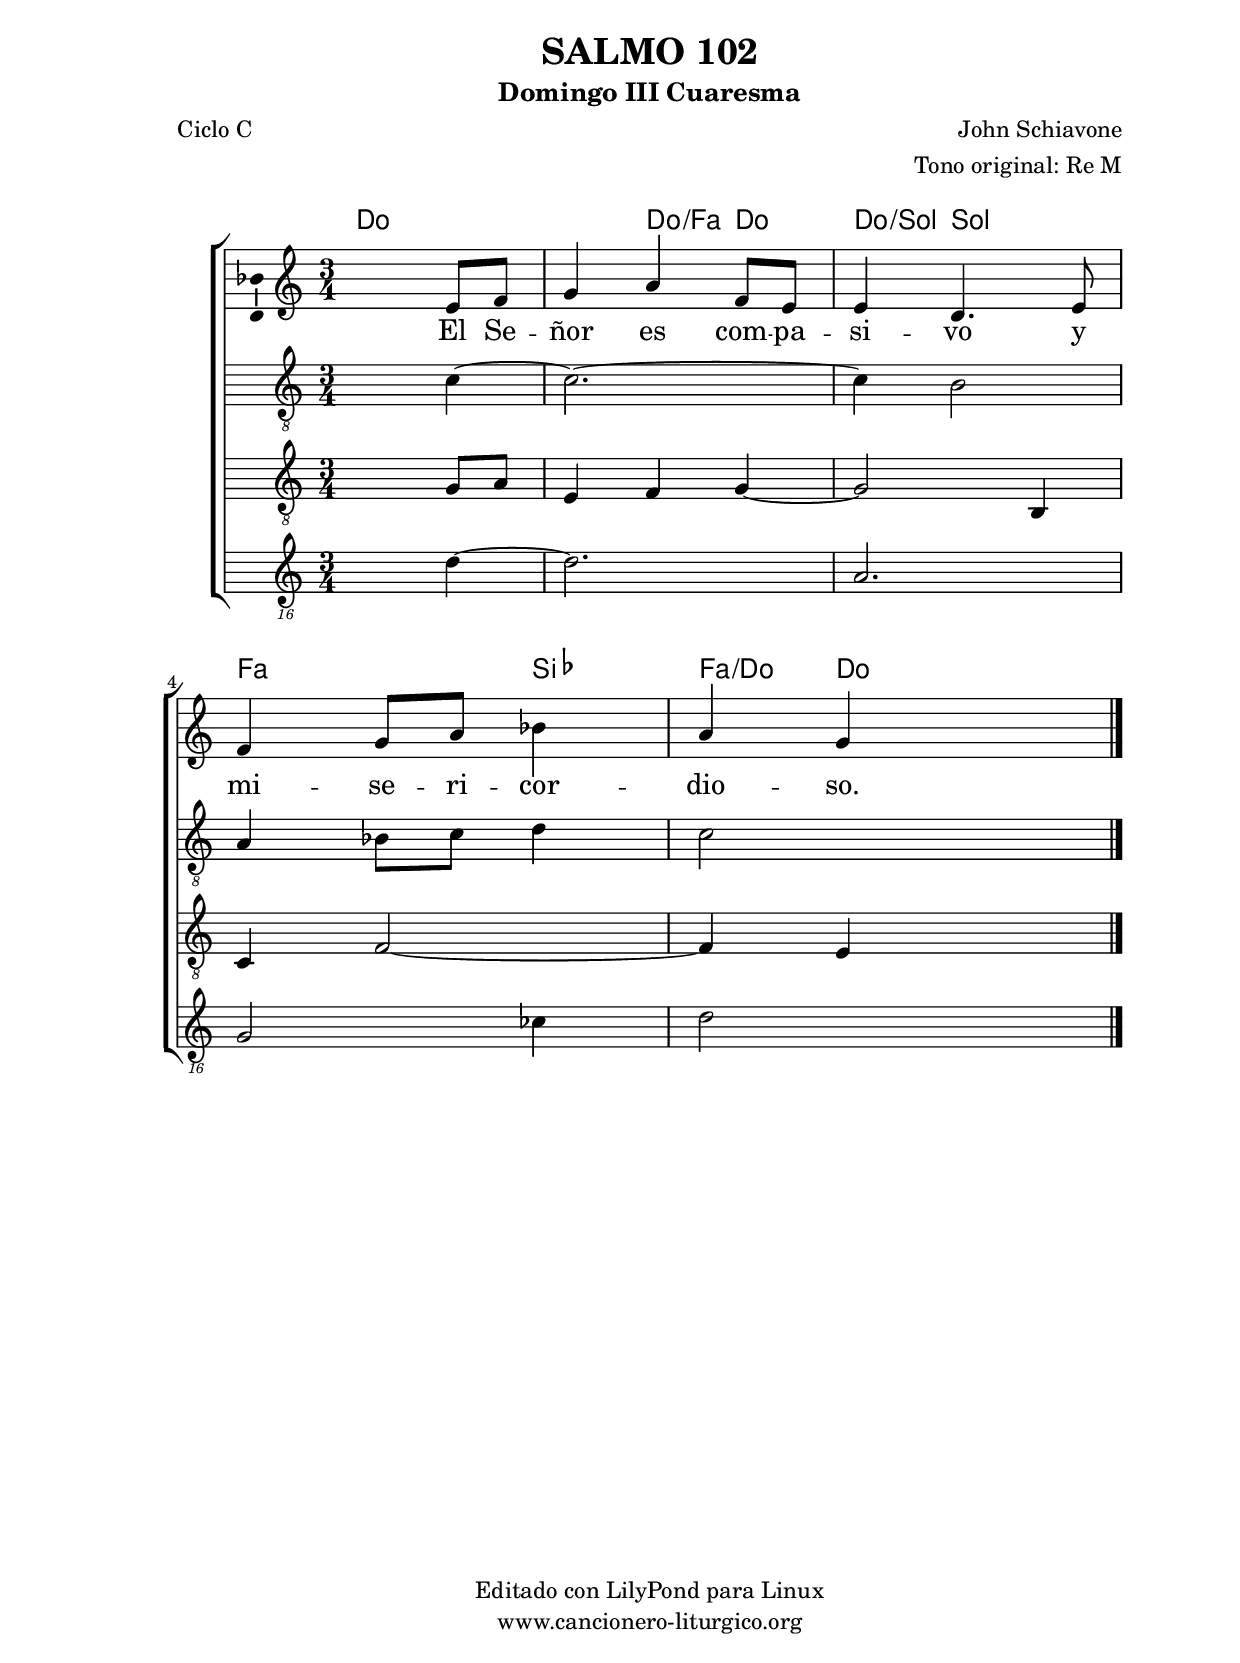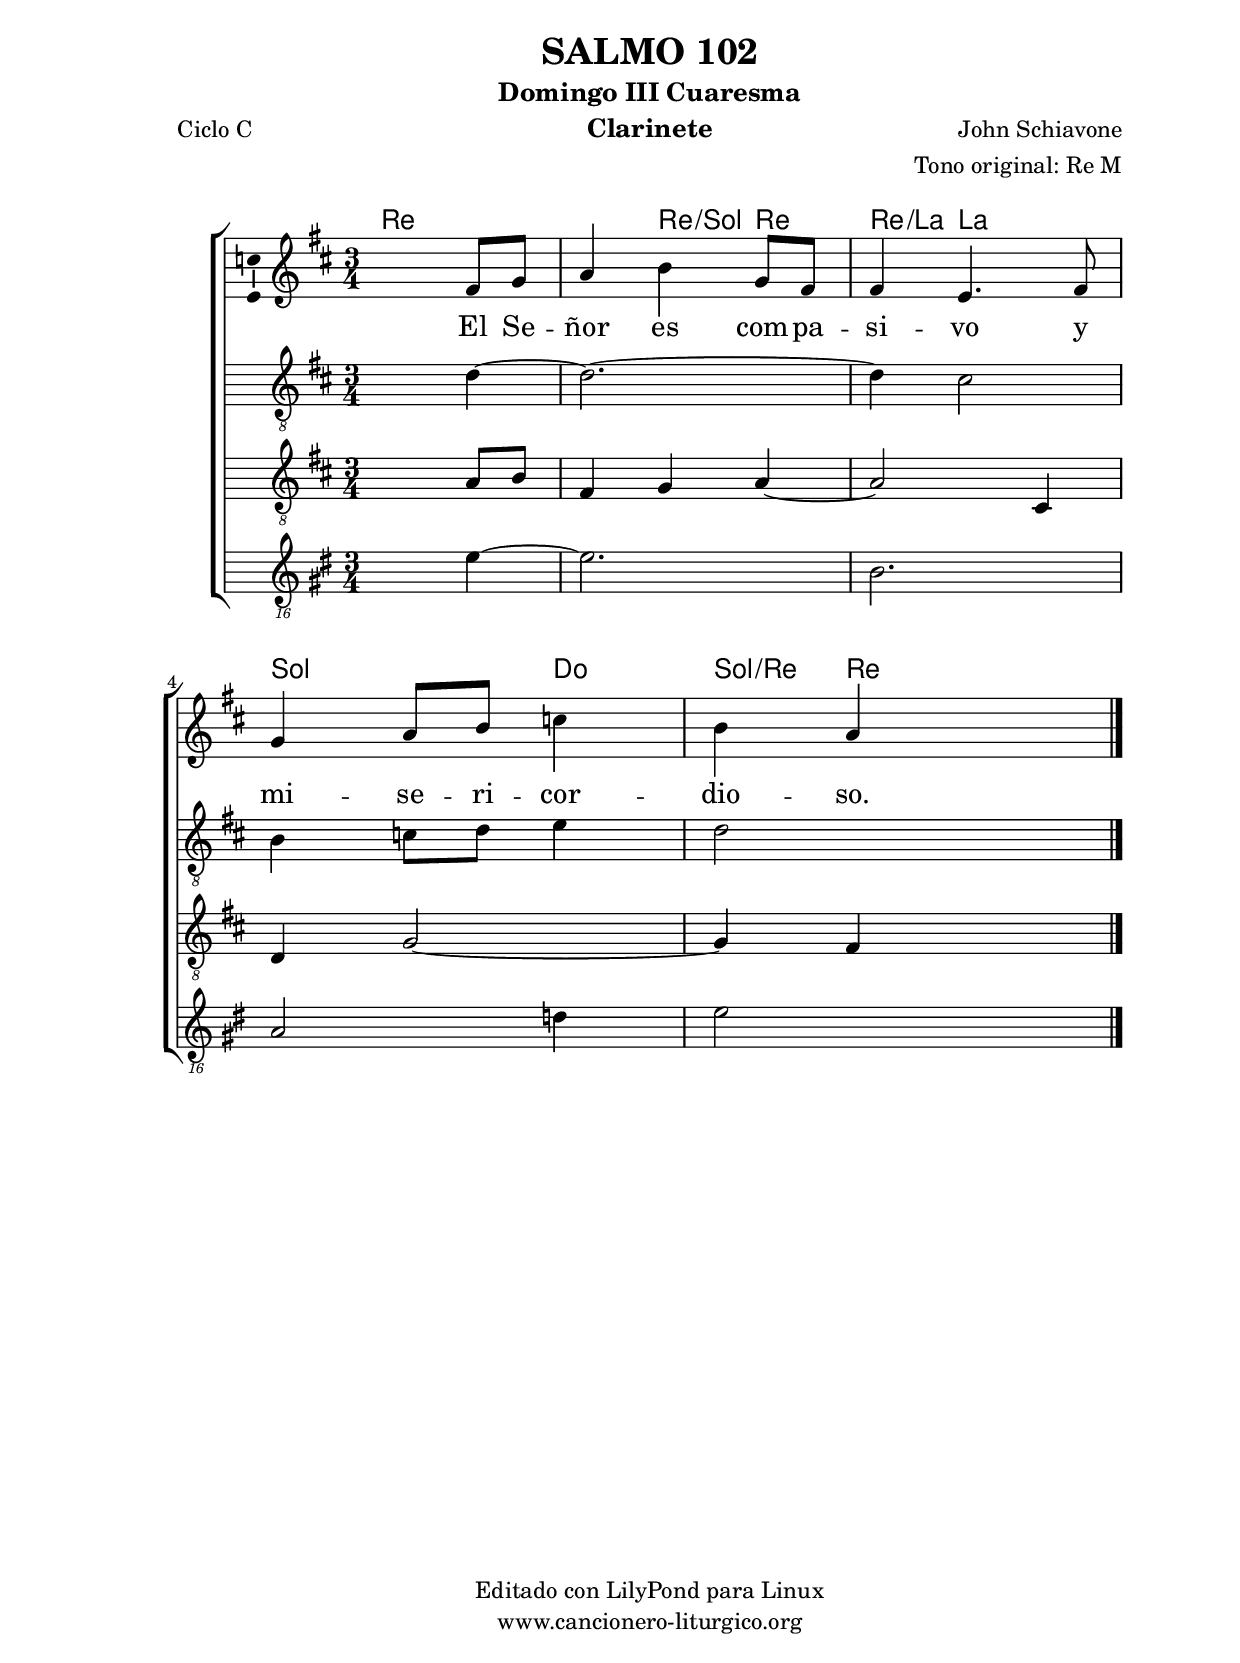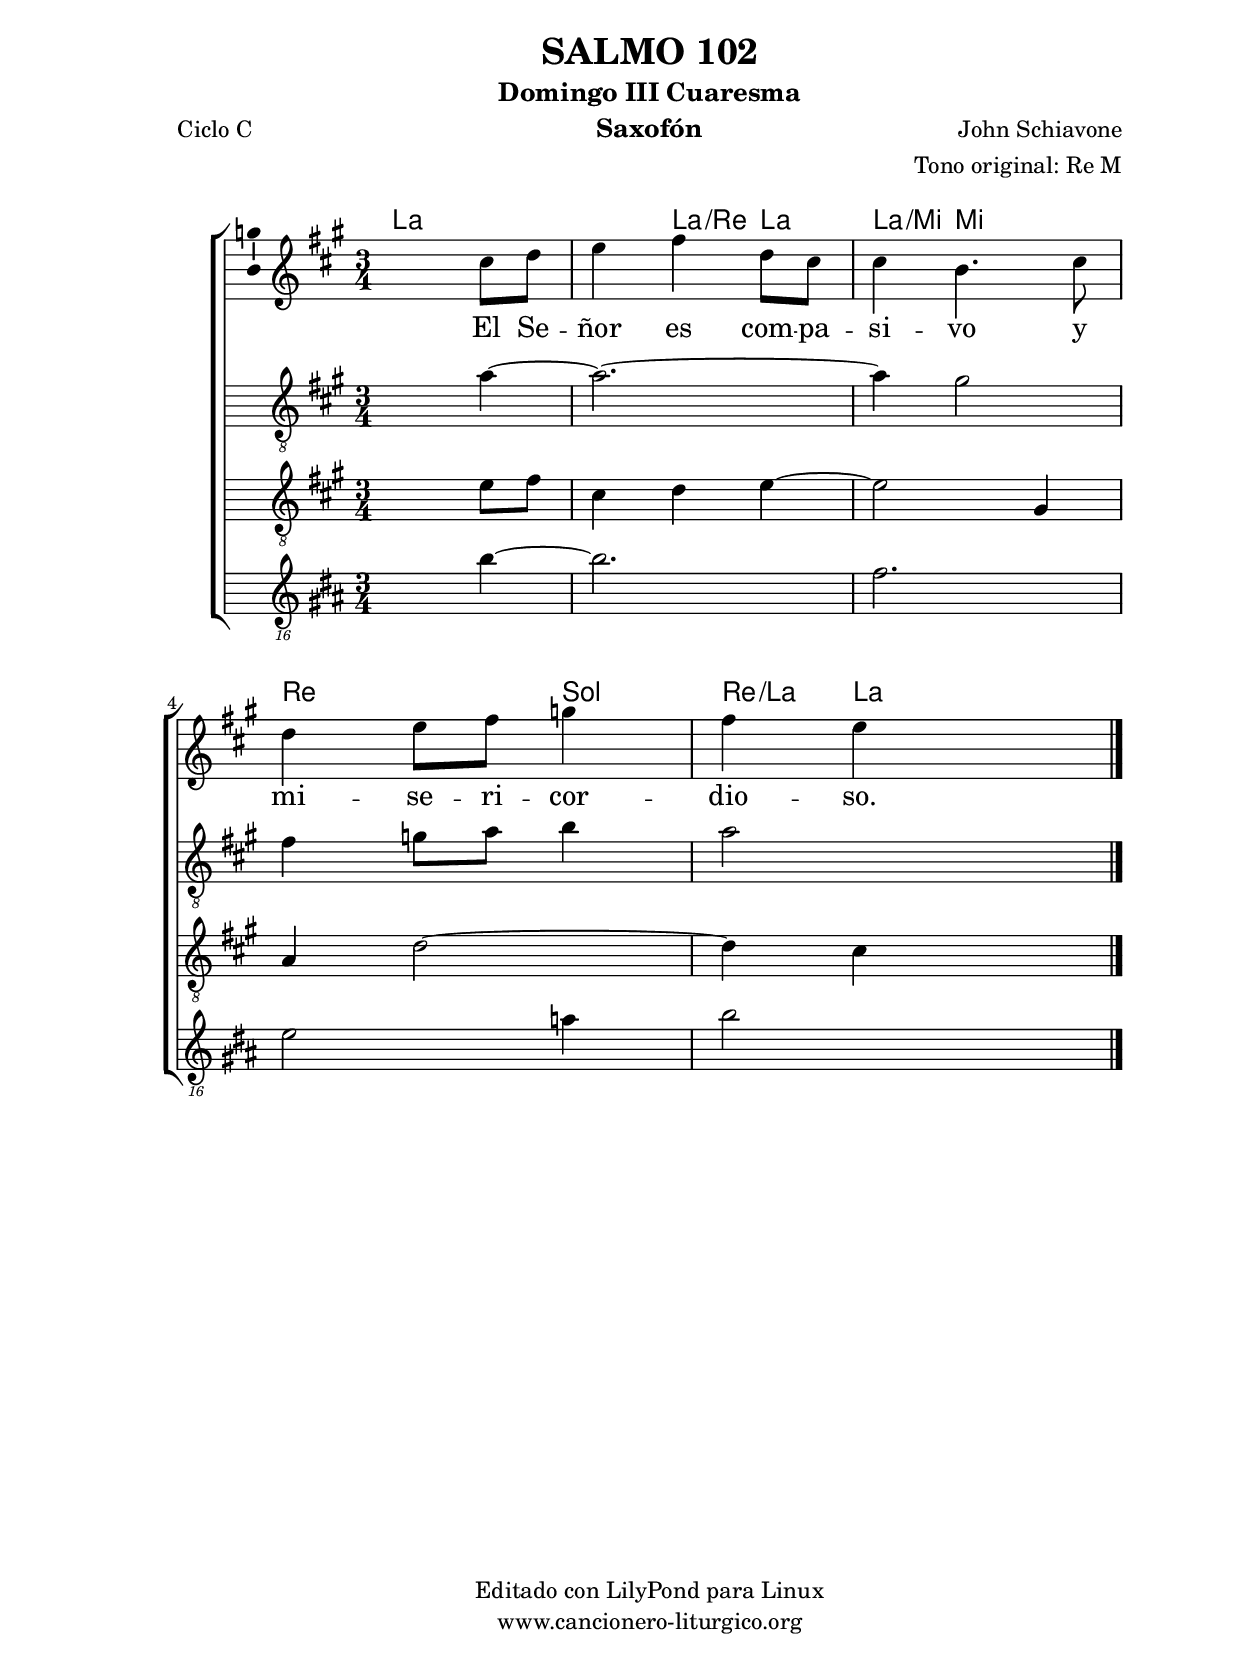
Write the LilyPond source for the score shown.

%
%para convertir .midi en .wav:
%timidity filename.midi -Ow -o finename.wav
%
%
%Para convertir de .wav a .mp3:
%lame -h -m j filename.wav
%
%
%para escuchar el midi:
%timidity nombrefichero.midi
%


%versión de lilypond para la que se ha escrito esta partitura:
\version "2.16.0"

	%Tamaño papel
	#(set-default-paper-size "a4")
	%Tamaño partitura
	#(set-global-staff-size 20)
	%No responde al pulsar sobre una nota
	#(ly:set-option 'point-and-click #f)

%parámetros del encabezamiento:
\header {
	title = "SALMO 102"
	subtitle = "Domingo III Cuaresma"
	composer = "John Schiavone"
	poet = "Ciclo C"
	meter = ""
	arranger = "Tono original: Re M"
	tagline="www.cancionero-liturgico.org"
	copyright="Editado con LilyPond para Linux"
	}

%parámetros asociados al papel:
\paper  {
	oddHeaderMarkup = \markup {\fill-line { \on-the-fly #not-first-page \fromproperty #'header:title \on-the-fly #not-first-page \fromproperty #'header:composer }}
	evenHeaderMarkup = \markup {\fill-line { \fromproperty #'header:composer \fromproperty #'header:title }}
	#(set-paper-size "a4")
	print-page-number = ##f
	first-page-number = 1
	print-first-page-number = ##f
%	head-separation = 3.0 \cm
	top-margin = 2.0 \cm
	bottom-margin = 0.5\cm
%%%	bottom-margin = -1.0\cm
	left-margin = 3.0 \cm
	line-width = 16.0 \cm 
	indent = 8\mm
	interscoreline = 2.\mm
	between-system-space = 15\mm
%	para que las partituras no llenen la hoja:
	ragged-bottom = ##t
%	idem para la última hoja:
	ragged-last-bottom = ##f
%	para que las partituras llenen el ancho del papel:
	ragged-last = ##f
	after-title-space = 2.5 \cm
%page-count=1
system-count=2

	%Flexible Vertical Spacing
%	markup-markup-spacing =
%	#'((basic-distance . 15) (minimum-distance . 15) (padding . 3))
	markup-system-spacing =
	#'((basic-distance . 15) (minimum-distance . 15) (padding . 3))
	system-system-spacing =
	#'((basic-distance . 15) (minimum-distance . 15) (padding . 3))
	score-system-spacing =
	#'((basic-distance . 15) (minimum-distance . 15) (padding . 5))
%	top-system-spacing = % header
%	#'((basic-distance . 8) (minimum-distance . 0) (padding . 3))
%	top-markup-spacing =
%	#'((basic-distance . 20) (minimum-distance . 20) (padding . 3))
	last-bottom-spacing = % footer
	#'((basic-distance . 5) (minimum-distance . 5) (padding . 3))
%	score-markup-spacing =
%	#'((basic-distance . 16) (minimum-distance . 13) (padding . 3))

	}


%parámetros que afectan a toda la partitura:
global =  {
	%clave de sol (G):
	\clef G
	%armadura:
	\transpose d c
	\key d \major
	\tempo 4=80
	\set Score.tempoHideNote = ##t
	}


acordes = {
	\italianChords
	\chordmode {
	\transpose d c
{
d2. s4 d/g d d/a a s g s c g/d d s
	}
	}
}


melodia = 
	\transpose d c
{
	\relative c'{
	\time 3/4

s2 fis8 g
a4 b g8 fis
fis4 e4. fis8
g4 a8 b c4
b4 a s

	\bar "|."
	}
	}

melodiados = 
	\transpose d c
{
	\relative c'{
	\time 3/4

\clef "G_8"
s2 d4~
d2.~
d4 cis2
b4 c8 d e4
d2 s4

	\bar "|."
	}
	}

melodiatres = 
	\transpose d c
{
	\relative c'{
	\time 3/4

%\clef F
\clef "G_8"
s2 a8 b
fis4 g a~
a2 cis,4
d4 g2~
g4 fis s

	\bar "|."
	}
	}

melodiacuatro = 
	\transpose d c
{
	\relative c{
	\time 3/4

%\clef F
\clef "G_16"
s2 d4~
d2.
a2.
g2 c4
d2 s4

	\bar "|."
	}
	}

texto = \lyricmode {
El Se -- ñor es com -- pa -- si -- vo y mi -- se -- ri -- cor -- dio -- so.
	}


acordesStaff = \context ChordNames = acordesStaff <<
	\set chordChanges = ##t
	\acordes
	>>


vozStaff = \context Voice = vozStaff
\with {\consists "Ambitus_engraver"}
<<
%	\set Staff.instrumentName = ""
%	\set Staff.shortInstrumentName = ""
%	\set Staff.midiInstrument = #"clarinet"
%	\set Staff.midiInstrument = #"cello"
%	\set Staff.midiInstrument = #"flute"
	\set Staff.midiInstrument = #"electric guitar (jazz)"
%	\set Staff.midiInstrument = #"english horn"
%	\set Staff.midiInstrument = #"violin"
%	\set Staff.midiInstrument = #"glockenspiel"
	\set Staff.midiMinimumVolume = #0.7
	\set Staff.midiMaximumVolume = #0.9
	\global
	\melodia
	>>

vozdosStaff = \context Voice = vozdosStaff
<<
%	\set Staff.instrumentName = "Clarinete 1"
%	\set Staff.shortInstrumentName = "C"
	\override Staff.StaffSymbol #'staff-space = #(magstep -0.35)
	\set Staff.midiInstrument = #"english horn"
	\set Staff.midiMinimumVolume = #0.4
	\set Staff.midiMaximumVolume = #0.5
	\global
	\melodiados
	>>

voztresStaff = \context Voice = voztresStaff
<<
%	\set Staff.instrumentName = "Saxofón"
%	\set Staff.shortInstrumentName = "S"
	\override Staff.StaffSymbol #'staff-space = #(magstep -0.35)
	\set Staff.midiInstrument = #"violin"
	\set Staff.midiMinimumVolume = #0.4
	\set Staff.midiMaximumVolume = #0.5
%Cambio tono para saxofón (DESDE tono de clarinete)
%El segundo comando escribe la partitura en el tono del saxofón
%El primer comando hace que el fichero midi, a pesar de lo anterior, suene en el mismo tono que el resto de la partitura
%%%%%%\transposition f'
%%%%%%\transpose d a,
{
	\global
	\melodiatres
}
	>>

vozcuatroStaff = \context Voice = vozcuatroStaff
<<
%	\set Staff.instrumentName = "Saxofón"
%	\set Staff.shortInstrumentName = "S"
	\override Staff.StaffSymbol #'staff-space = #(magstep -0.35)
	\set Staff.midiInstrument = #"violin"
	\set Staff.midiMinimumVolume = #0.4
	\set Staff.midiMaximumVolume = #0.5
%Cambio tono para saxofón (DESDE tono de clarinete)
%El segundo comando escribe la partitura en el tono del saxofón
%El primer comando hace que el fichero midi, a pesar de lo anterior, suene en el mismo tono que el resto de la partitura
%%%%%%\transposition f'
%%%%%%\transpose d a,
{
	\global
	\melodiacuatro
}
	>>


textoStaff = \context Lyrics = textoStaff <<
	\lyricsto vozStaff \texto
	>>

\book {
	\score {
		\context ChoirStaff {
%			\override StaffGroup.SystemStartBracket #'collapse-height = #1
%			\override Score.SystemStartBar #'collapse-height = #1
			<<
			\acordesStaff
			\vozStaff
			\textoStaff
			\vozdosStaff
			\voztresStaff
			\vozcuatroStaff
			>>
			}
		\layout {
	    		\context {
				\Lyrics
				\override LyricText #'font-size = #2
				}
	   		 \context {
				\Score
				%fontSize = #3
				\override StaffSymbol #'staff-space = #(magstep +3)
				%\override Beam #'thickness = #0.55
				%\override SpacingSpanner #'spacing-increment = #1.0
				%\override Slur #'height-limit = #1.5
				}
			}
		}
	\score {
		\unfoldRepeats
		\context ChoirStaff {
			<<
			\acordesStaff
			\vozStaff
			\vozdosStaff
			\voztresStaff
			\vozcuatroStaff
			>>
			}
		\midi {
	  		\context {
	  			\Score
				tempoWholesPerMinute = #(ly:make-moment 70 4)
				}
			}
		}
	}

%Partitura para clarinete
#(define output-suffix "C")
\book {
	\header{
		instrument = "Clarinete"
		}
	\score {
		\context ChoirStaff {
%			\override StaffGroup.SystemStartBracket #'collapse-height = #1
%			\override Score.SystemStartBar #'collapse-height = #1
\transpose c d
			<<
			\acordesStaff
			\vozStaff
			\textoStaff
			\vozdosStaff
			\voztresStaff
			\vozcuatroStaff
			>>
			}
		\layout {
	    		\context {
				\Lyrics
				\override LyricText #'font-size = #2
				}
	   		 \context {
				\Score
				%fontSize = #3
				\override StaffSymbol #'staff-space = #(magstep +3)
				%\override Beam #'thickness = #0.55
				%\override SpacingSpanner #'spacing-increment = #1.0
				%\override Slur #'height-limit = #1.5
				}
			}
		}
	}

%Partitura para saxofón
#(define output-suffix "S")
\book {
	\header{
		instrument = "Saxofón"
		}
	\score {
		\context ChoirStaff {
%			\override StaffGroup.SystemStartBracket #'collapse-height = #1
%			\override Score.SystemStartBar #'collapse-height = #1
\transpose c a
			<<
			\acordesStaff
			\vozStaff
			\textoStaff
			\vozdosStaff
			\voztresStaff
			\vozcuatroStaff
			>>
			}
		\layout {
	    		\context {
				\Lyrics
				\override LyricText #'font-size = #2
				}
	   		 \context {
				\Score
				%fontSize = #3
				\override StaffSymbol #'staff-space = #(magstep +3)
				%\override Beam #'thickness = #0.55
				%\override SpacingSpanner #'spacing-increment = #1.0
				%\override Slur #'height-limit = #1.5
				}
			}
		}
	}

